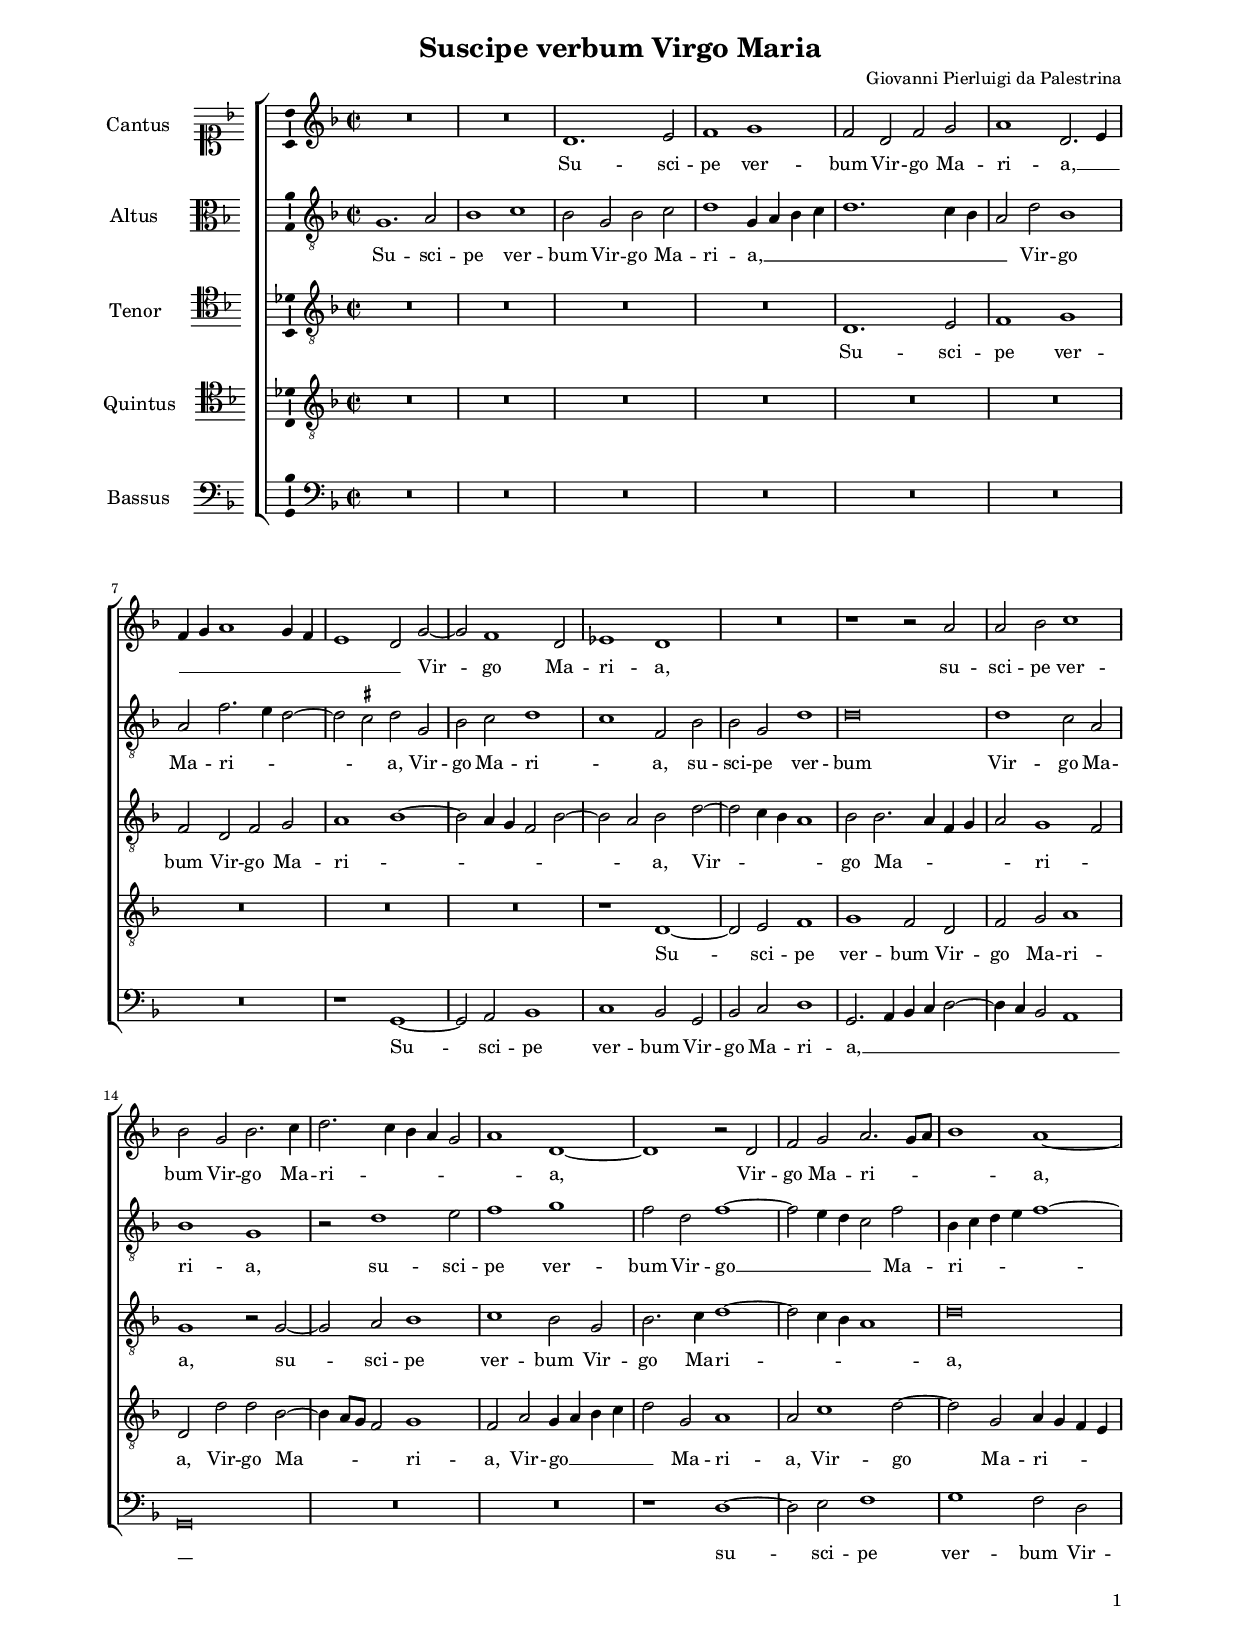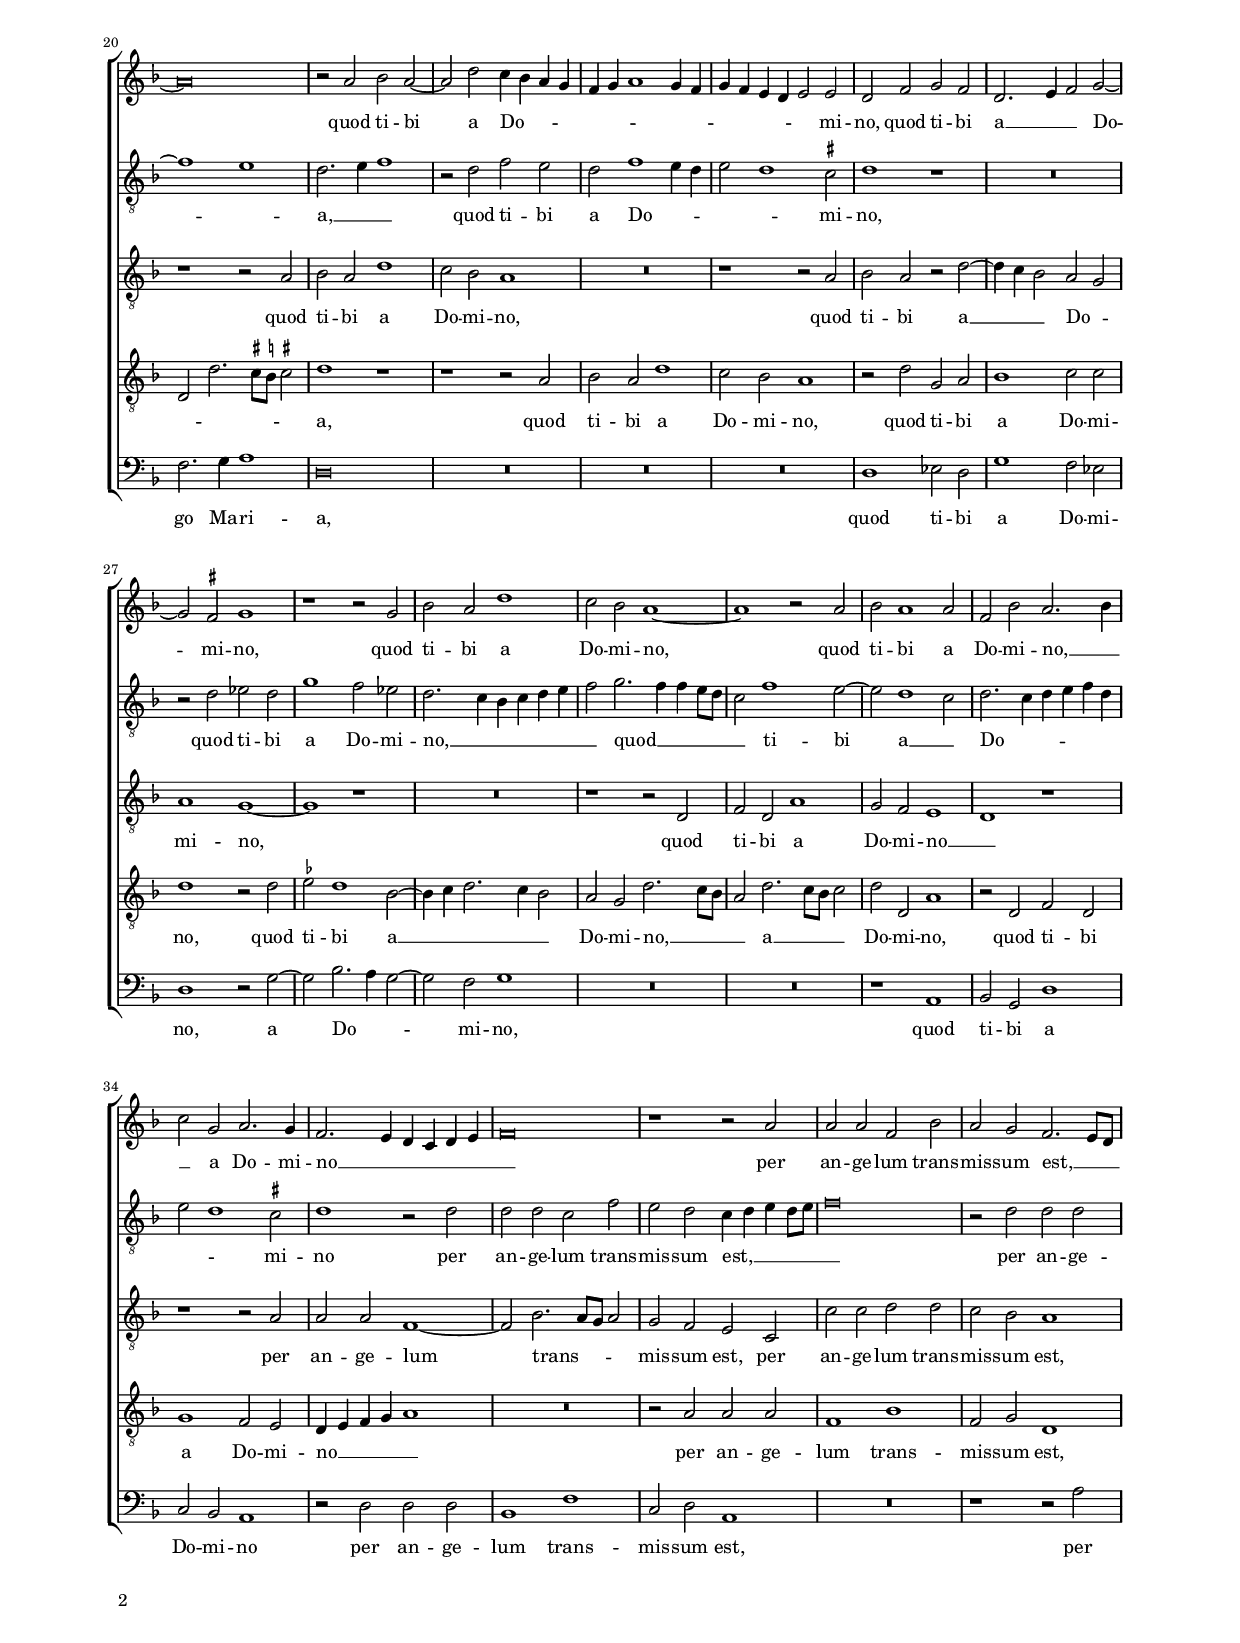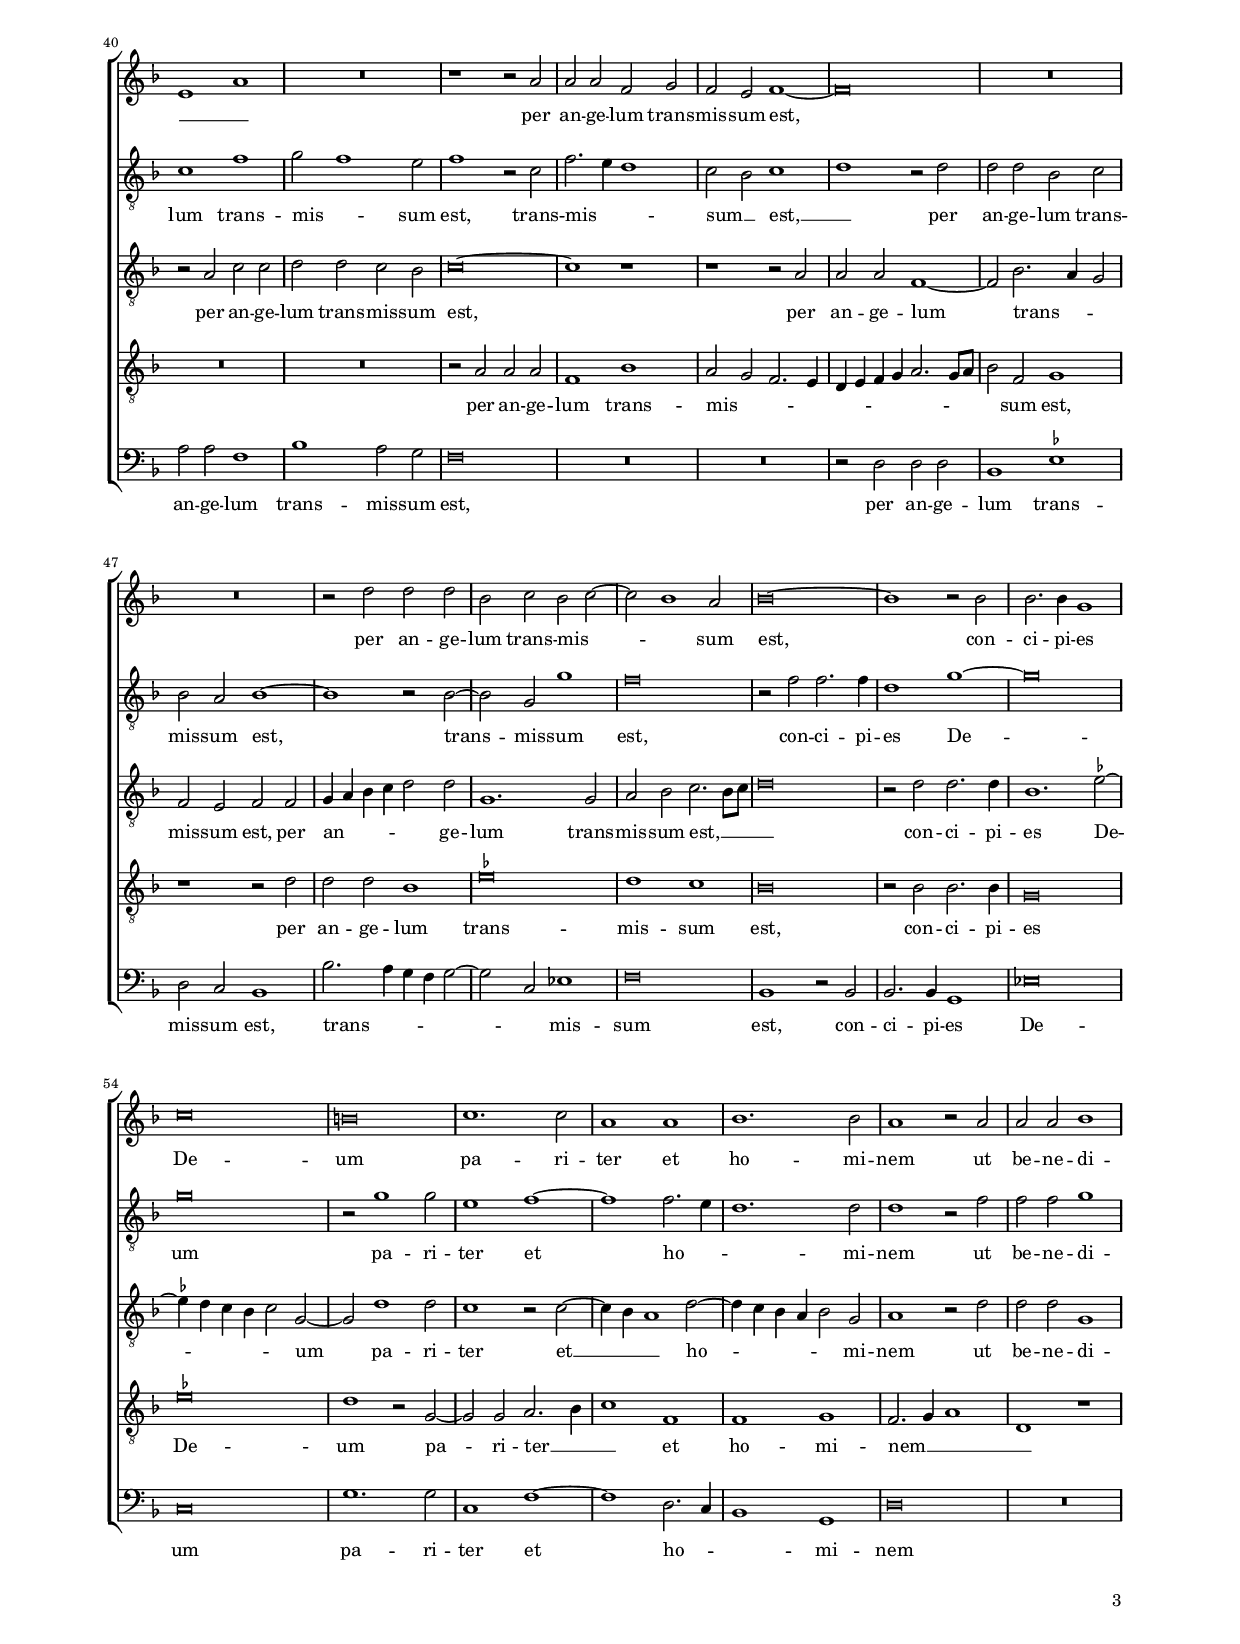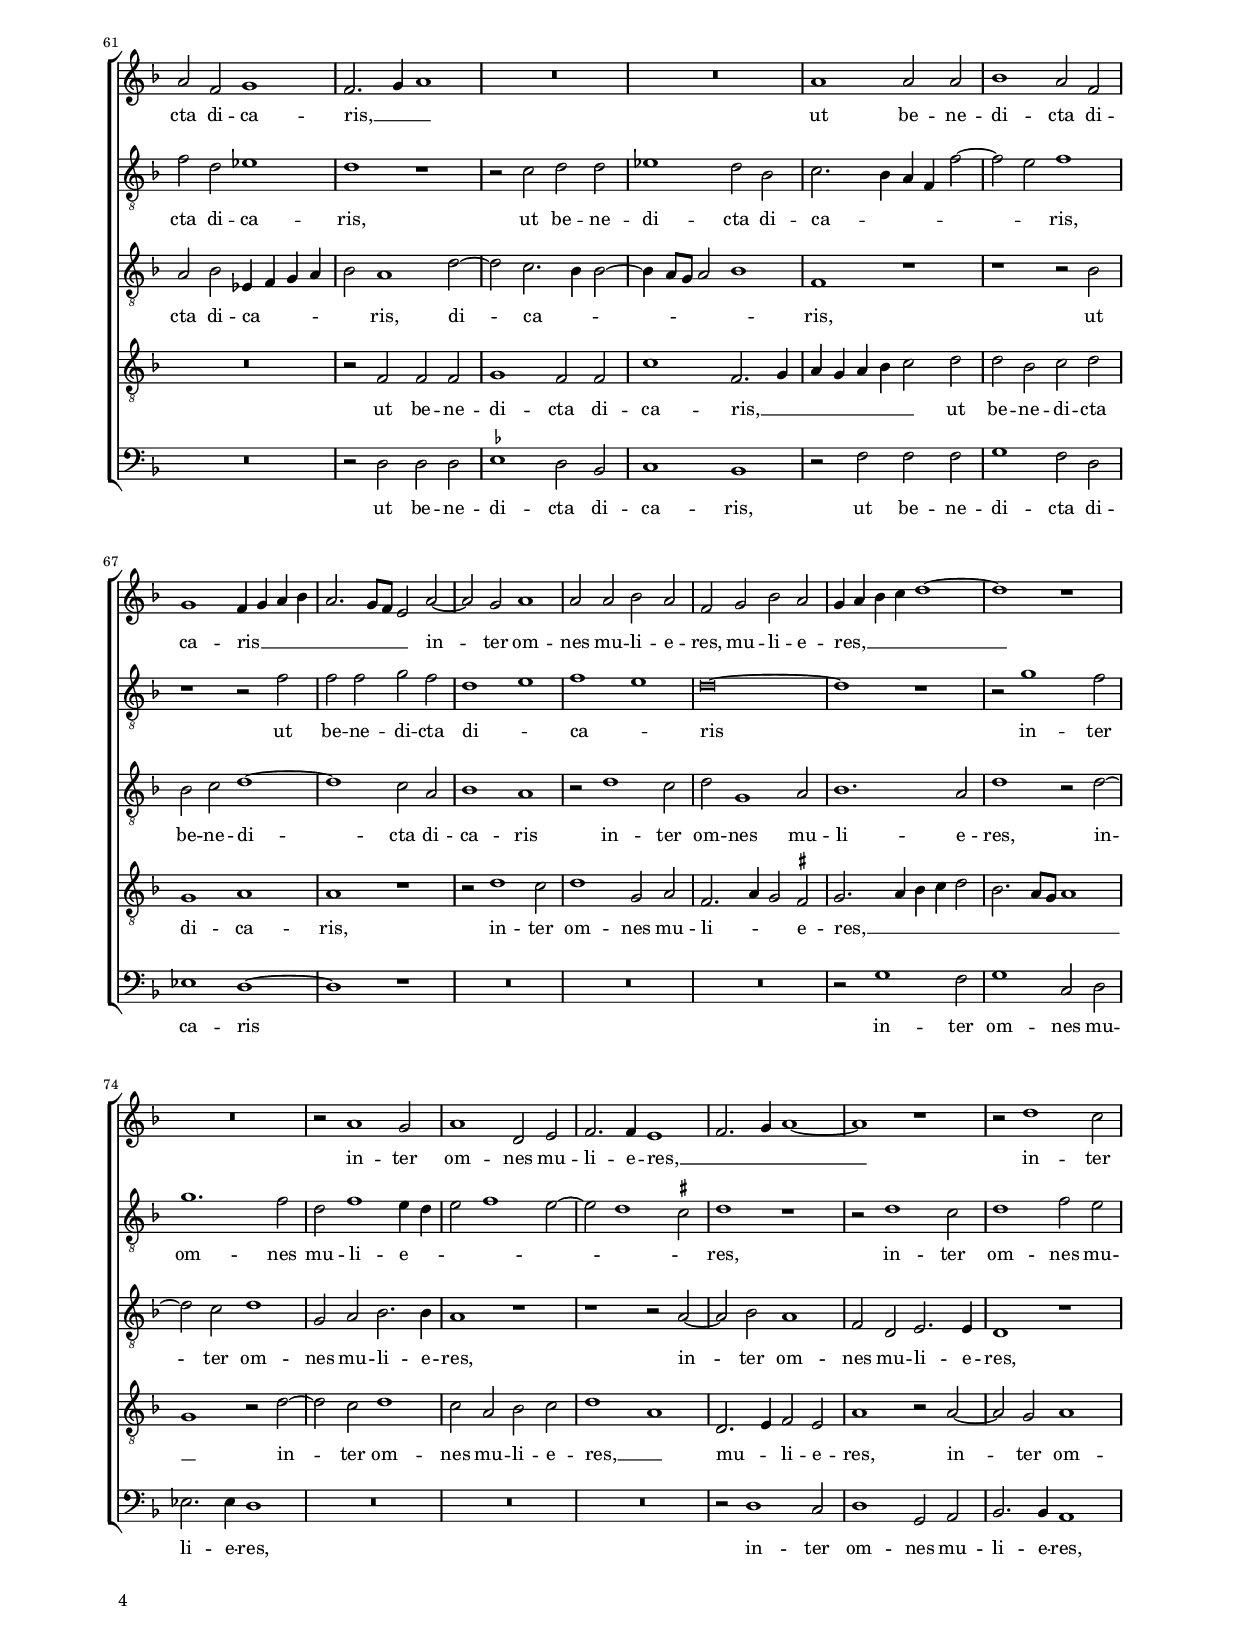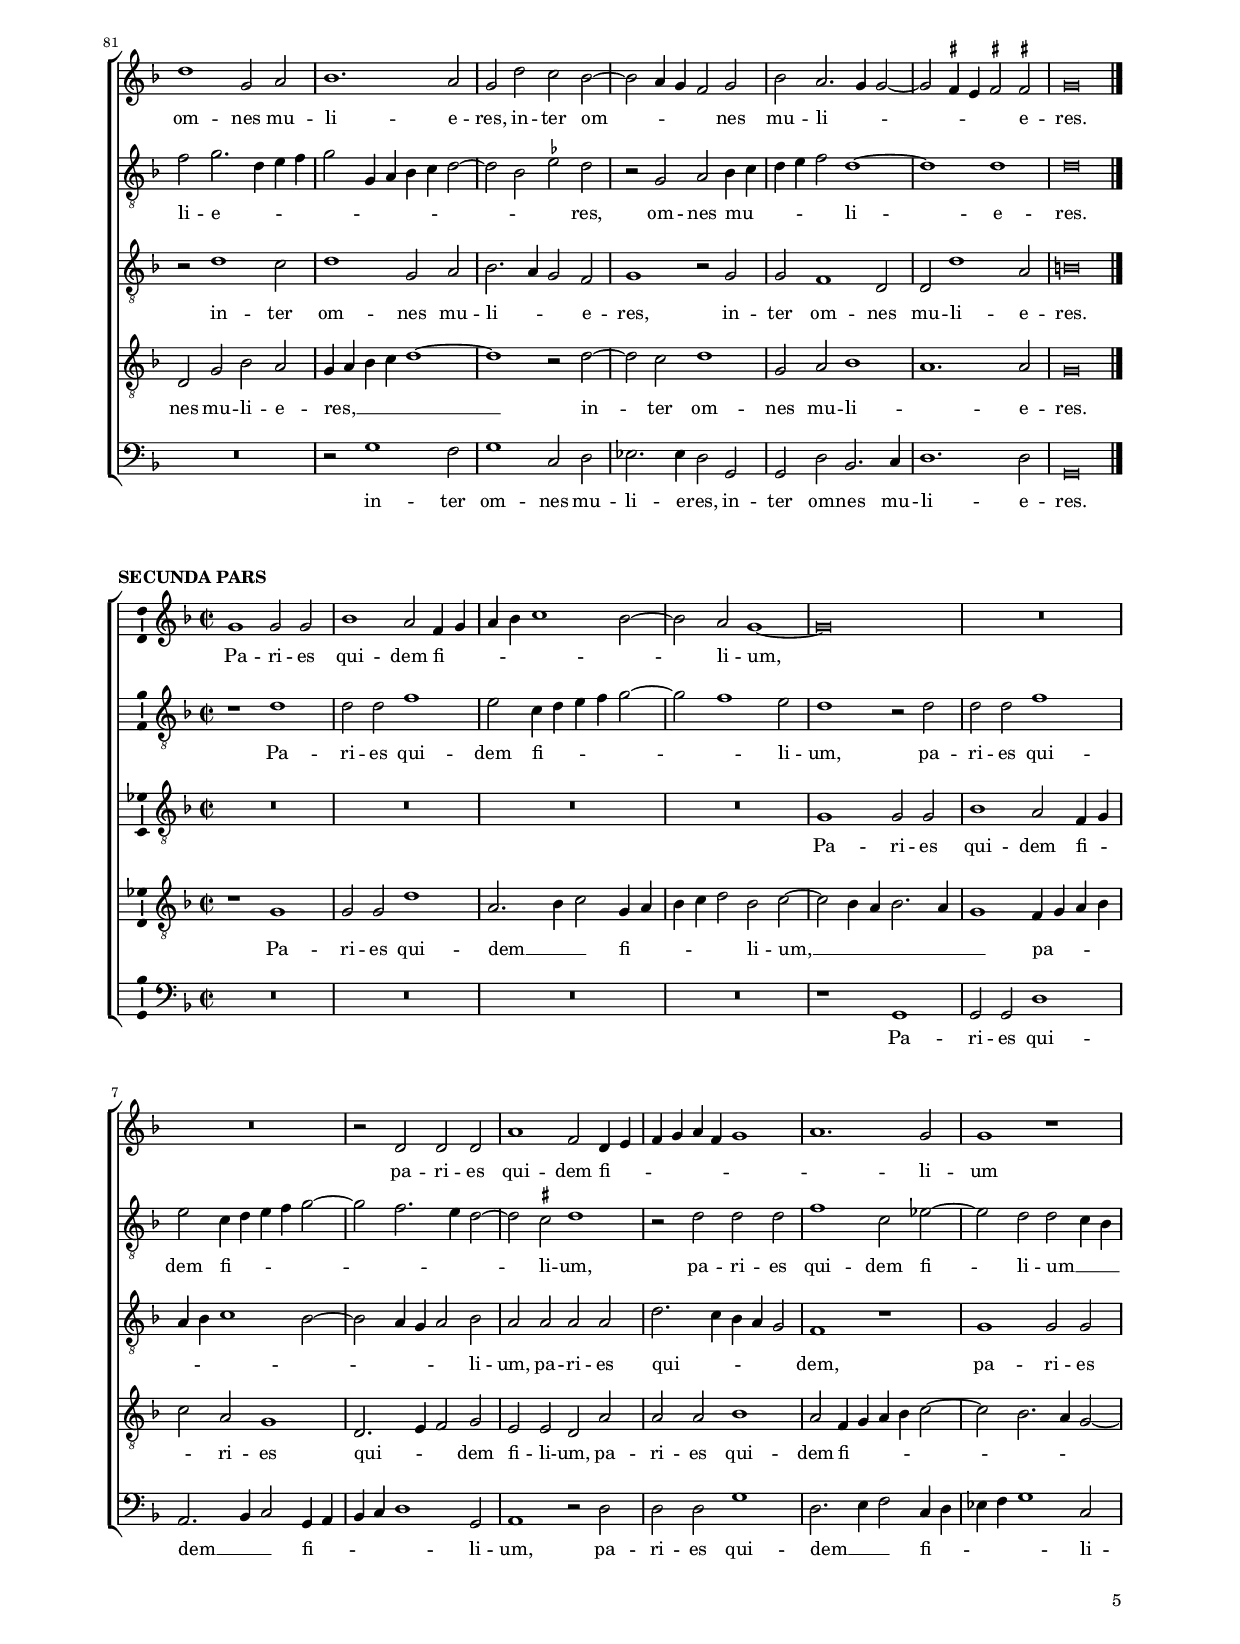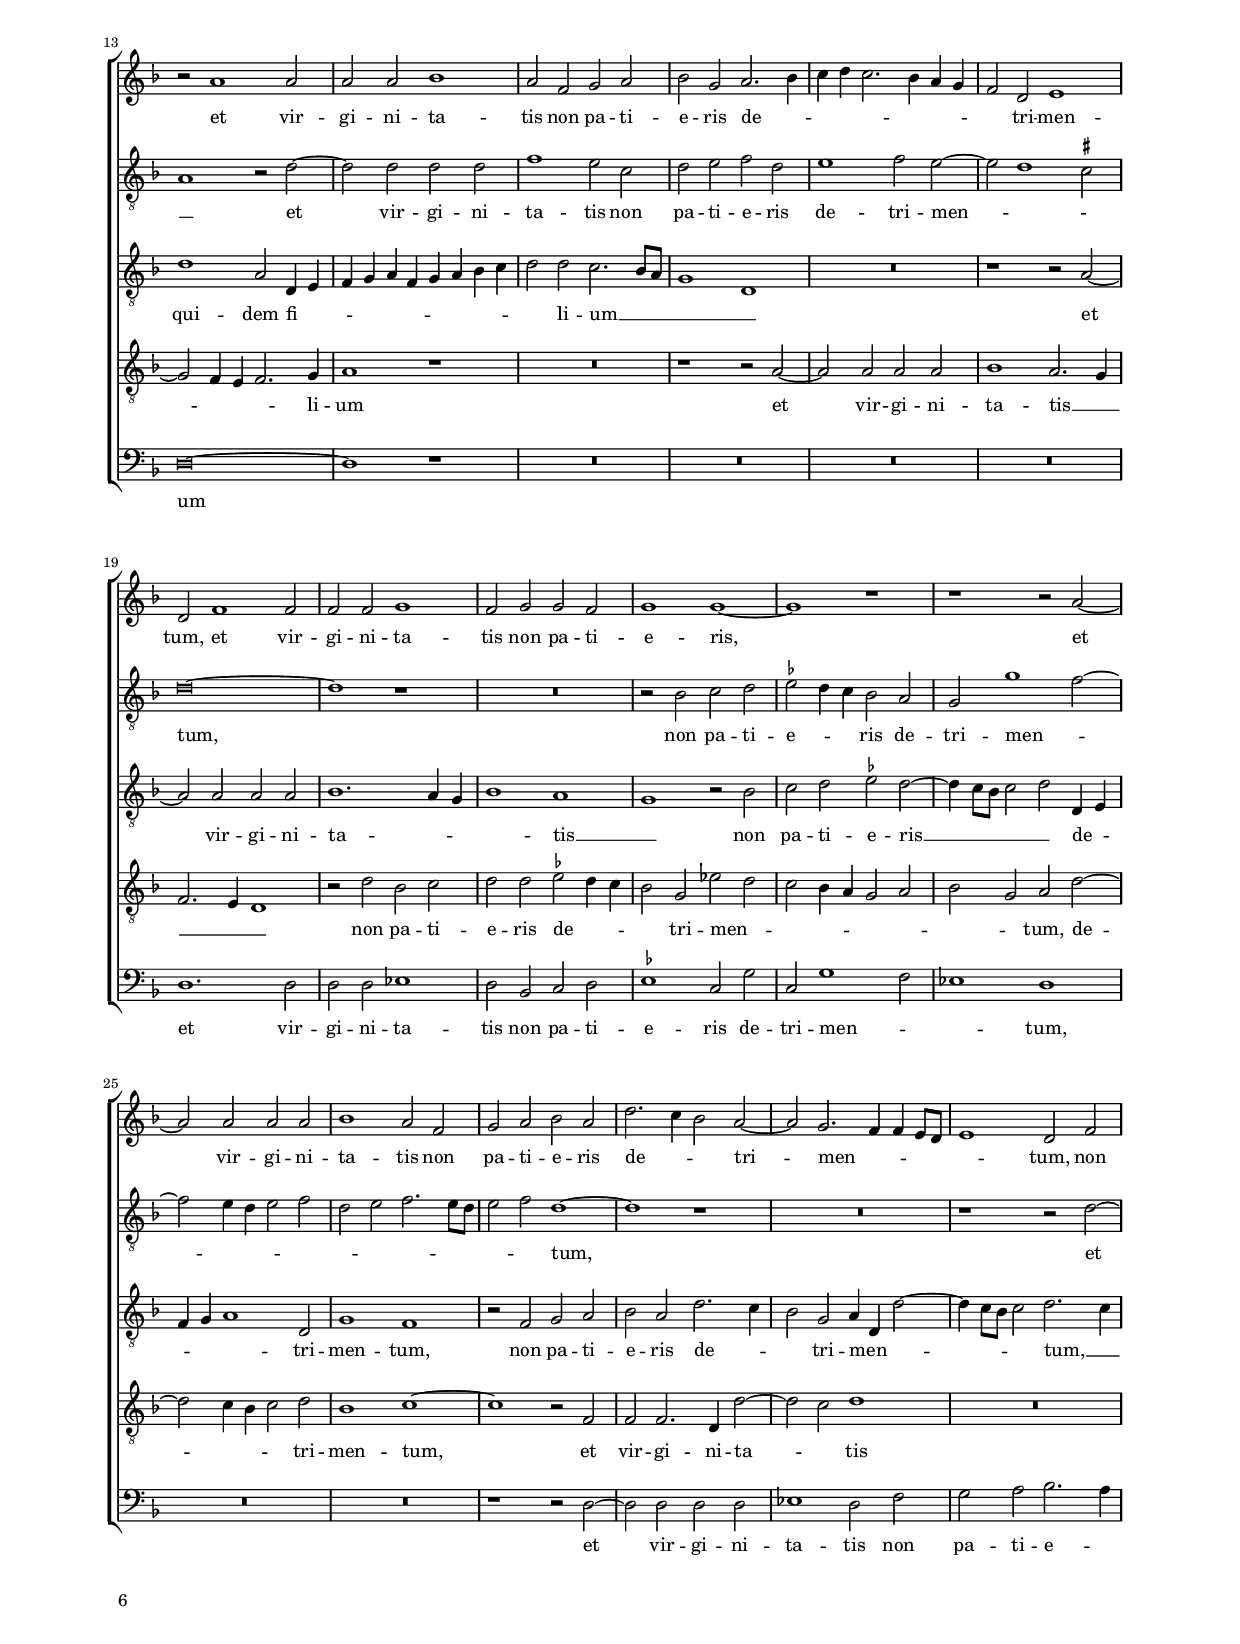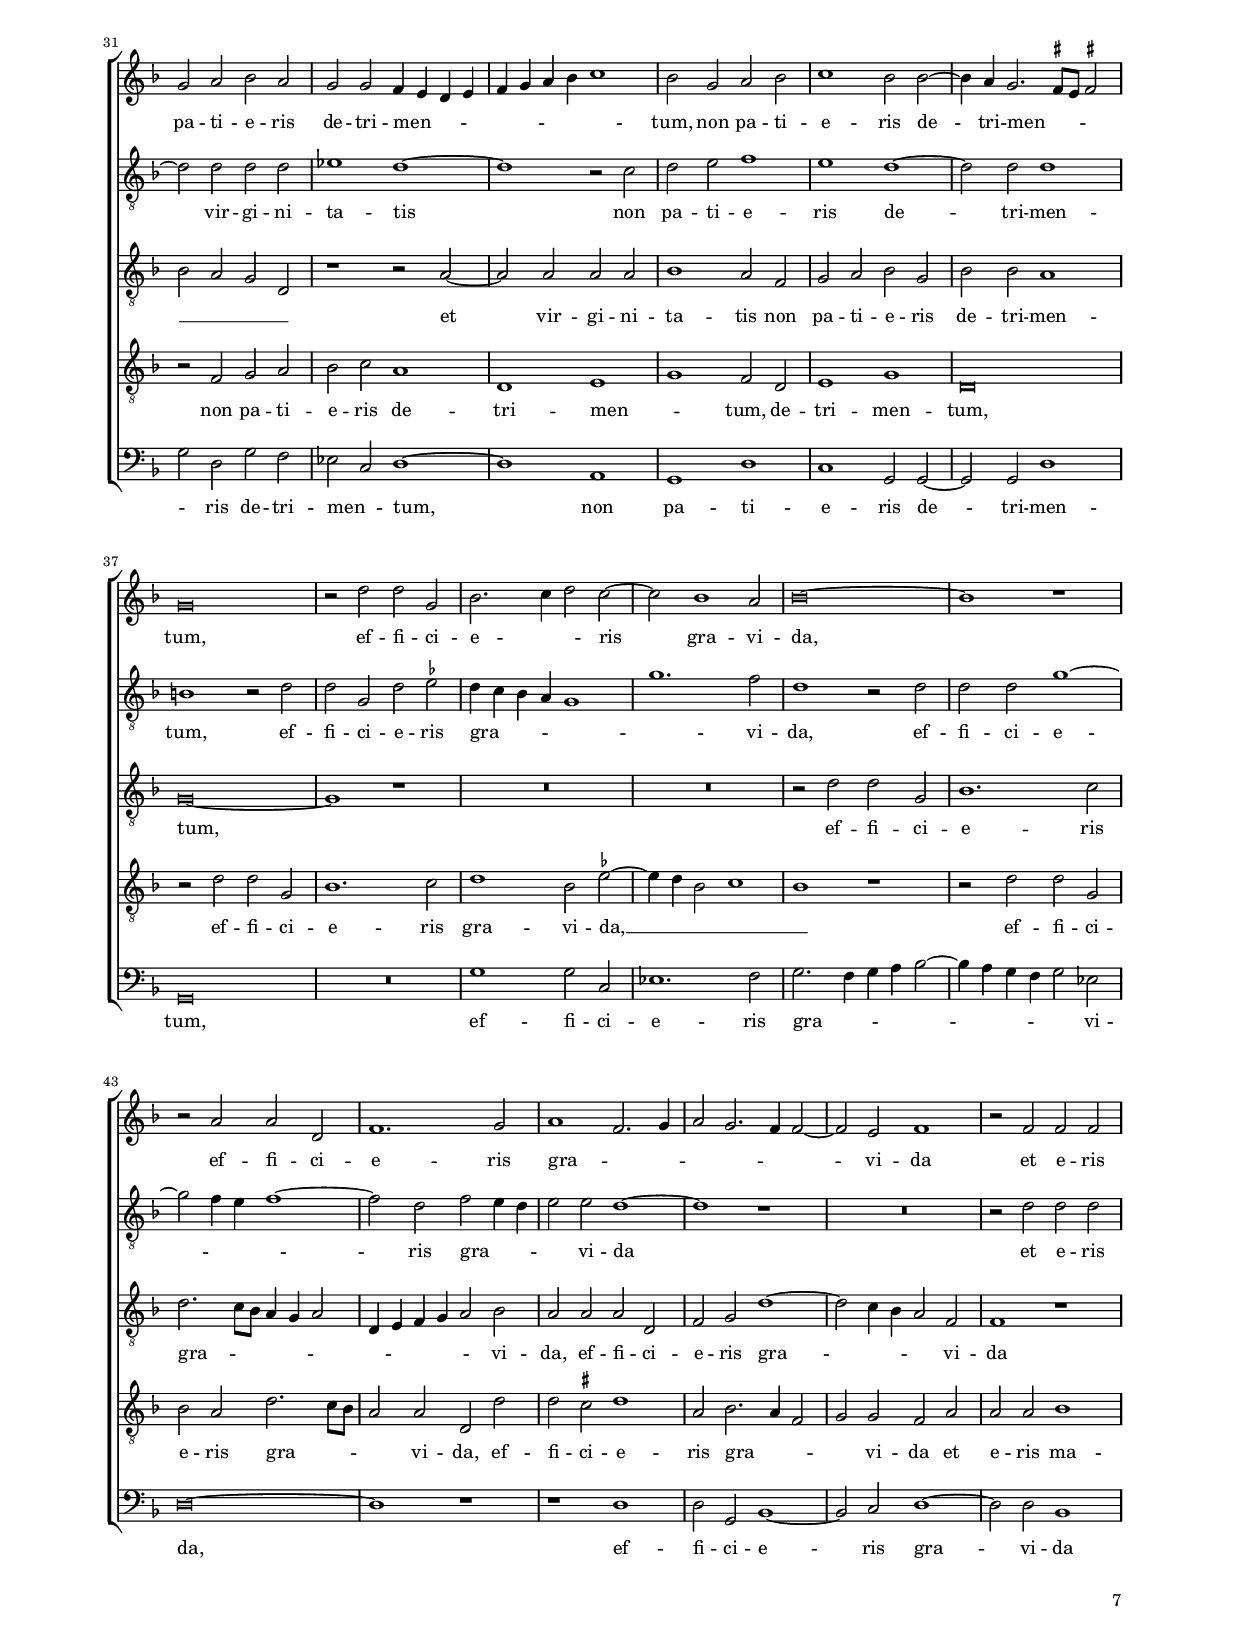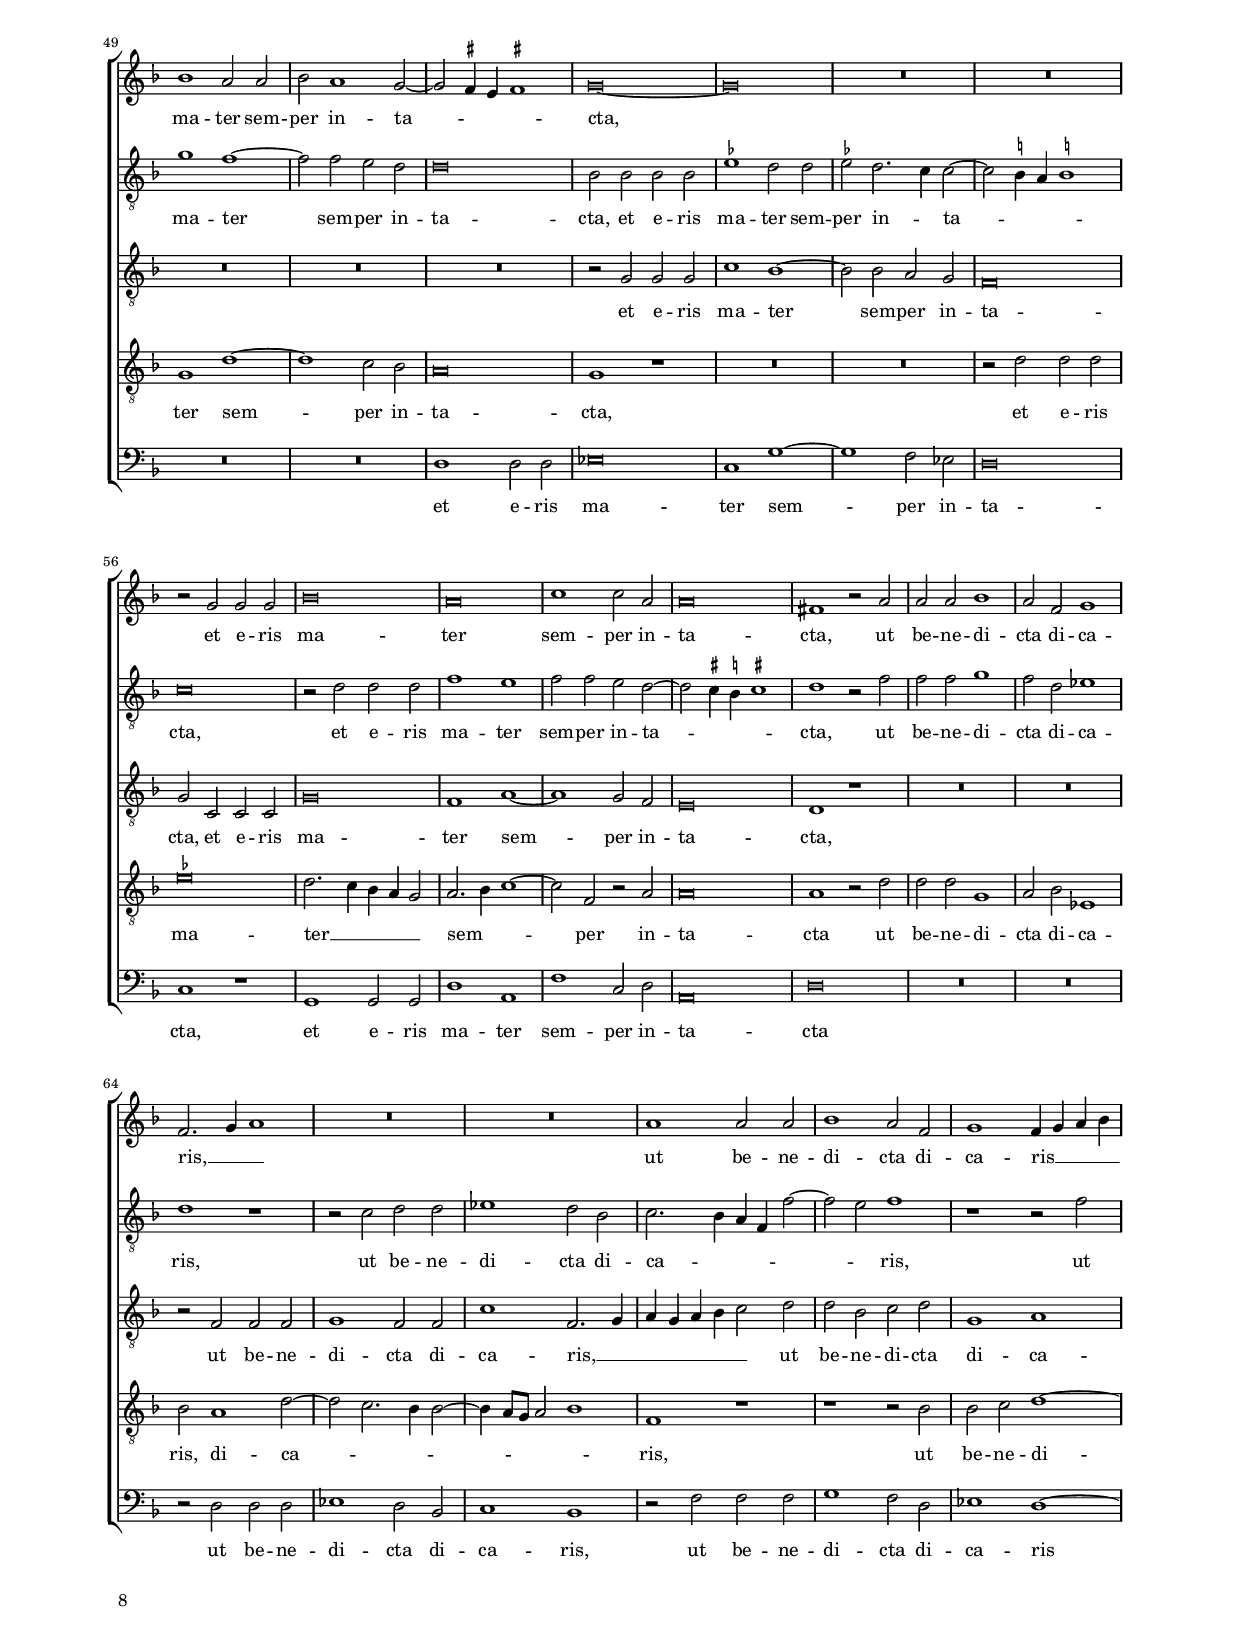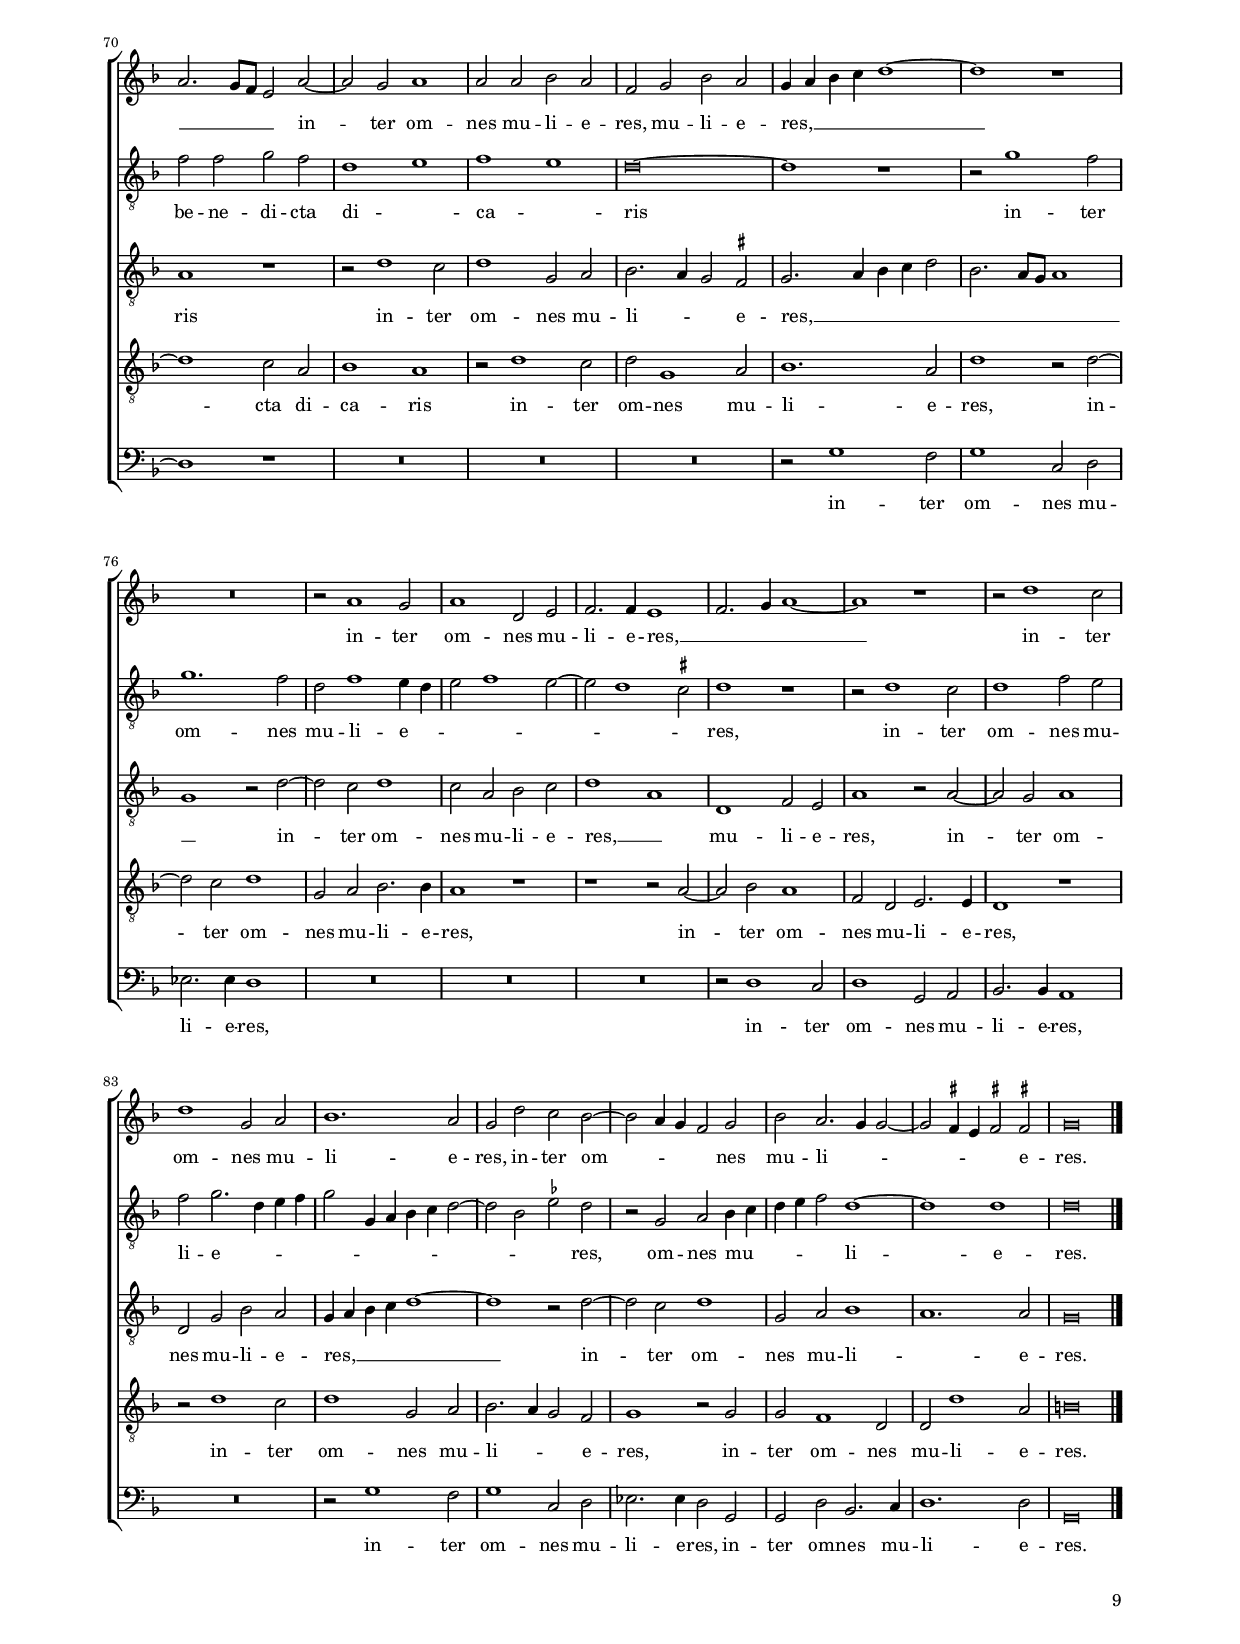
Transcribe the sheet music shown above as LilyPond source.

\header
{
  title="Suscipe verbum Virgo Maria"
  composer="Giovanni Pierluigi da Palestrina"
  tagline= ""
}

\version "2.20.0"
\language deutsch
#(set-global-staff-size 15)
% #(set-default-paper-size "letter")
#(ly:set-option 'point-and-click #f)

	
	ficta = { \once \set suggestAccidentals = ##t }
	
	forget = #(define-music-function (music) (ly:music?) #{
		\accidentalStyle forget
		$music
		\accidentalStyle default
		#})
	

\paper
	{
	top-margin = 1.8 \cm
	bottom-margin = 1.2 \cm
	left-margin = 2 \cm
	right-margin = 2 \cm
	ragged-bottom = ##f
	ragged-last-bottom = ##t
	print-page-number = ##f
	score-system-spacing = #'((basic-distance . 16) (minimum-distance . 14) (padding . 5) (strechability . 150))
	system-system-spacing = #'((basic-distance . 16) (minimum-distance . 14) (padding . 5) (strechability . 150))
    oddFooterMarkup=\markup   \fill-line { "" \fromproperty #'page:page-number-string }
    evenFooterMarkup=\markup  \fill-line { \fromproperty #'page:page-number-string "" }
    last-bottom-spacing = #'((basic-distance . 12) (minimum-distance . 7) (padding . 4))
	systems-per-page = 3
	page-count = 9
%	min-systems-per-page = 3
	}

global = {
    % \set Staff.autoBeaming = ##f
	\key f \major
	\time 2/2 \set Score.measureLength = #(ly:make-moment 2/1)
    \set Score.tempoHideNote = ##t
    \tempo 2 = 90
    \skip 1*2*87 \bar "|."
	}
	

incipitcantus = \markup { \score {
	{
	\set Staff.instrumentName = \markup { \fontsize #1 "Cantus" }
	\key f \major
	\clef soprano
	s4 \bar ""
	}
	\layout  {
	raggedright = ##t
	indent = 1.8 \cm
	line-width = 2.5 \cm
	\context { \Staff \remove Time_signature_engraver }
	\override Staff.Clef.Y-extent = #'(0 . 0)
	}} \hspace #1 }
      
      
incipitaltus = \markup { \score {
	{
	\set Staff.instrumentName = \markup { \fontsize #1 "Altus" }
	\key f \major
	\clef alto
	s4 \bar ""
	}
	\layout  {
	raggedright = ##t
	indent = 1.8 \cm
	line-width = 2.5 \cm
	\context { \Staff \remove Time_signature_engraver }
	\override Staff.Clef.Y-extent = #'(0 . 0)
	}} \hspace #1 }


incipittenor = \markup { \score {
	{
	\set Staff.instrumentName = \markup { \fontsize #1 "Tenor" }
	\key f \major
	\clef tenor
	s4 \bar ""
	}
	\layout  {
	raggedright = ##t
	indent = 1.8 \cm
	line-width = 2.5 \cm
	\context { \Staff \remove Time_signature_engraver }
	\override Staff.Clef.Y-extent = #'(0 . 0)
	}} \hspace #1 }
      
      
incipitquintus = \markup { \score {
	{
	\set Staff.instrumentName = \markup { \fontsize #1 "Quintus" }
	\key f \major
	\clef tenor
	s4 \bar ""
	}
	\layout  {
	raggedright = ##t
	indent = 1.8 \cm
	line-width = 2.5 \cm
	\context { \Staff \remove Time_signature_engraver }
	\override Staff.Clef.Y-extent = #'(0 . 0)
	}} \hspace #1 }
      
      
incipitbassus = \markup { \score {
	{
	\set Staff.instrumentName = \markup { \fontsize #1 "Bassus" }
	\key f \major
	\clef bass
	s4 \bar ""
	}
	\layout  {
	raggedright = ##t
	indent = 1.8 \cm
	line-width = 2.5 \cm
	\context { \Staff \remove Time_signature_engraver }
	\override Staff.Clef.Y-extent = #'(0 . 0)
	}} \hspace #1 }


cantus =  \relative c''
	{
	R\breve
	R\breve
	d,1. e2
	f1 g
%5
	f2 d f g |
	a1 d,2. e4
	f4 g a1 g4 f
	e1 d2 g~
	g2 f1 d2
%10
	es1 d |
	R\breve
	r1 r2 a'
	a2 b c1
	b2 g b2. c4
%15
	d2. c4 b a g2 |
	a1 d,~
	d1 r2 d
	f2 g a2. g8 a
	b1 a~
%20
	a\breve |
	r2 a b a~
	a2 d c4 b a g
	f4 g a1 g4 f
	g4 f e d e2 e
%25
	d2 f g f |
	d2. e4 f2 g~
	g2 \ficta fis g1
	r1 r2 g
	b2 a d1
%30
	c2 b a1~ |
	a1 r2 a
    b2 a1 a2
	f2 b a2. b4
	c2 g a2. g4
%35
    f2. e4 d c d e |
	f\breve |
	r1 r2 a
	a2 a f b
	a2 g f2. e8 d
%40
    e1 a |
	R\breve |
	r1 r2 a
	a2 a f g
	f2 e f1~
%45
    f\breve |
	R\breve |
	R\breve
	r2 d' d d
	b2 c b c~
%50
    c2 b1 a2 |
	b\breve~ |
	b1 r2 b
	b2. b4 g1
	c\breve
%55
    h\breve |
	c1. c2 |
	a1 a
	b1. b2
	a1 r2 a
%60
    a2 a b1
	a2 f g1 |
	f2. g4 a1
	R\breve
	R\breve
%65
    a1 a2 a
	b1 a2 f |
	g1 f4 g a b
	a2. g8 f e2 a~
	a2 g a1
%70
    a2 a b a |
	f2 g b a |
	g4 a b c d1~
	d1 r
	R\breve
%75
    r2 a1 g2 |
	a1 d,2 e |
	f2. f4 e1
	f2. g4 a1~
	a1 r
%80
    r2 d1 c2 |
	d1 g,2 a |
	b1. a2
	g2 d' c b~
	b2 a4 g f2 g
%85
    b2 a2. g4 g2~ |
	g2 \ficta fis4 e \ficta fis!2 \ficta fis! |
	g\breve |
	}


altus =  \relative c'
    {
	g1. a2
	b1 c
	b2 g b c
	d1 g,4 a b c
%5
	d1. c4 b |
	a2 d b1
	a2 f'2. e4 d2~
	d2 \ficta cis d g,
	b2 c d1
%10
	c1 f,2 b |
	b2 g d'1
	d\breve
	d1 c2 a
	b1 g
%15
	r2 d'1 e2 |
	f1 g
	f2 d f1~
	f2 e4 d c2 f
	b,4 c d e f1~
%20
	f1 e |
	d2. e4 f1
	r2 d f e
	d2 f1 e4 d
	e2 d1 \ficta cis2
%25
	d1 r |
	R\breve
	r2 d es d
	g1 f2 es
	d2. c4 b4 c d e
%30
	f2 g2. f4 f4 e8 d |
	c2 f1 e2~
	e2 d1 c2
	d2. c4 d4 e f d
	e2 d1 \ficta cis2
%35
	d1 r2 d |
	d2 d c f
	e2 d c4 d e d8 e
	f\breve
	r2 d d d
%40
	c1 f |
	g2 f1 e2
	f1 r2 c
	f2. e4 d1
	c2 b c1
%45
	d1 r2 d |
	d2 d b c
	b2 a b1~
	b1 r2 b~
	b2 g g'1
%50
	f\breve |
	r2 f f2. f4
    d1 g~
	g\breve
	g\breve	
%55
	r2 g1 g2 |
	e1 f~
	f1 f2. e4
	d1. d2
	d1 r2 f
%60
	f2 f g1 |
	f2 d es1
	d1 r
	r2 c d d
	es1 d2 b
%65
	c2. b4 a f f'2~ |
	f2 e f1
	r1 r2 f
	f2 f g f
	d1 e
%70
	f1 e |
	d\breve~
	d1 r
	r2 g1 f2
	g1. f2
%75
	d2 f1 e4 d |
	e2 f1 e2~
	e2 d1 \ficta cis2
	d1 r
	r2 d1 c2
%80
	d1 f2 e |
	f2 g2. d4 e f
	g2 g,4 a b c d2~
	d2 b \ficta es d
	r2 g, a b4 c
%85
	d4 e f2 d1~ |
	d1 d
	d\breve |
	}


tenor =  \relative c'
	{
	R\breve
	R\breve
	R\breve
	R\breve
%5
	d,1. e2 |
	f1 g
	f2 d f g
	a1 b~
	b2 a4 g f2 b~
%10
	b2 a b d~ |
	d2 c4 b a1
	b2 b2. a4 f g
	a2 g1 f2
	g1 r2 g~
%15
	g2 a b1 |
	c1 b2 g
	b2. c4 d1~
	d2 c4 b a1
	d\breve
%20
	r1 r2 a |
	b2 a d1
	c2 b a1
	R\breve
	r1 r2 a
%25
	b2 a r d~ |
	d4 c b2 a g
	a1 g~
	g1 r
	R\breve
%30
	r1 r2 d |
	f2 d a'1
	g2 f e1
	d1 r
	r1 r2 a'
%35
	a2 a f1~ |
	f2 b2. a8 g a2
	g2 f e c
	c'2 c d d
	c2 b a1
%40
	r2 a c c |
    d2 d c b
	c\breve~
	c1 r
	r1 r2 a
%45
	a2 a f1~ |
	f2 b2. a4 g2
	f2 e f f
	g4 a b c d2 d
	g,1. g2
%50
	a2 b c2. b8 c |
	d\breve
	r2 d d2. d4
	b1. \ficta es2~
	\ficta es4 d c b c2 g~
%55
	g2 d'1 d2 |
	c1 r2 c~
	c4 b a1 d2~
	d4 c b a b2 g
	a1 r2 d
%60
	d2 d g,1 |
	a2 b es,4 f g a
	b2 a1 d2~
	d2 c2. b4 b2~
	b4 a8 g a2 b1
%65
	f1 r |
	r1 r2 b
	b2 c d1~
	d1 c2 a
	b1 a
%70
	r2 d1 c2 |
	d2 g,1 a2
	b1. a2
	d1 r2 d~
	d2 c d1
%75
	g,2 a b2. b4 |
	a1 r
	r1 r2 a~
	a2 b a1
	f2 d e2. e4
%80
	d1 r |
	r2 d'1 c2
	d1 g,2 a
	b2. a4 g2 f
	g1 r2 g
%85
	g2 f1 d2 |
	d2 d'1 a2
	h\breve |
	}


quintus  =  \relative c'
	{
	R\breve
	R\breve
	R\breve
	R\breve
%5
	R\breve |
	R\breve
	R\breve
	R\breve
	R\breve
%10
	r1 d,~ |
	d2 e f1
	g1 f2 d
	f2 g a1
	d,2 d' d b~
%15
	b4 a8 g f2 g1 |
	f2 a g4 a b c
	d2 g, a1
	a2 c1 d2~
	d2 g, a4 g f e
%20
	d2 d'2. \ficta cis8 \ficta h \ficta cis!2 |
	d1 r
	r1 r2 a
	b2 a d1
	c2 b a1
%25
	r2 d g, a |
	b1 c2 c
	d1 r2 d
	\ficta es2 d1 b2~
	b4 c d2. c4 b2
%30
	a2 g d'2. c8 b |
    a2 d2. c8 b c2
	d2 d, a'1
	r2 d, f d
	g1 f2 e
%35
	d4 e f g a1 |
	R\breve
	r2 a a a
	f1 b
	f2 g d1
%40
	R\breve |
	R\breve
	r2 a' a a
	f1 b
	a2 g f2. e4
%45
	d4 e f g a2. g8 a |
	b2 f g1
	r1 r2 d'
	d2 d b1
	\ficta es\breve
%50
	d1 c |
	b\breve
	r2 b b2. b4
	g\breve
	\ficta es'\breve
%55
	d1 r2 g,~ |
	g2 g a2. b4
	c1 f,
	f1 g
	f2. g4 a1
%60
	d,1 r |
	R\breve
	r2 f f f
	g1 f2 f
	c'1 f,2. g4
%65
	a4 g a b c2 d |
	d2 b c d
	g,1 a
	a1 r
    r2 d1 c2
%70
	d1 g,2 a |
	f2. a4 g2 \ficta fis
	g2. a4 b c d2
	b2. a8 g a1
	g1 r2 d'~
%75
	d2 c d1 |
	c2 a b c
	d1 a
	d,2. e4 f2 e
	a1 r2 a~
%80
	a2 g a1 |
	d,2 g b a
	g4 a b c d1~
	d1 r2 d~
	d2 c d1
%85
	g,2 a b1 |
	a1. a2
	g\breve |
	}


bassus  =  \relative c
	{
	R\breve
	R\breve
	R\breve
	R\breve
%5
	R\breve |
	R\breve
	R\breve
	r1 g~
	g2 a b1
%10
	c1 b2 g |
	b2 c d1
	g,2. a4 b c d2~
	d4 c b2 a1
	g\breve
%15
	R\breve |
	R\breve
	r1 d'~
	d2 e f1
	g1 f2 d
%20
	f2. g4 a1 |
	d,\breve
	R\breve
	R\breve
	R\breve
%25
	d1 es2 d |
	g1 f2 es
	d1 r2 g~
	g2 b2. a4 g2~
	g2 f g1
%30
	R\breve |
	R\breve
	r1 a,
	b2 g d'1
	c2 b a1
%35
	r2 d d d |
	b1 f'
	c2 d a1
	R\breve
	r1 r2 a'
%40
	a2 a f1 |
	b1 a2 g
	f\breve
	R\breve
	R\breve
%45
	r2 d d d |
	b1 \ficta es
	d2 c b1
	b'2. a4 g f g2~
	g2 c, es1
%50
	f\breve |
	b,1 r2 b
	b2. b4 g1
	es'\breve
	c\breve
%55
	g'1. g2 |
	c,1 f~
	f1 d2. c4
	b1 g
	d'\breve
%60
	R\breve |
	R\breve
	r2 d d d
	\ficta es1 d2 b
	c1 b
%65
	r2 f' f f |
	g1 f2 d
	es1 d~
	d1 r
	R\breve
%70
	R\breve |
	R\breve
    r2 g1 f2
	g1 c,2 d
	es2. es4 d1
%75
	R\breve |
	R\breve
	R\breve
    r2 d1 c2
	d1 g,2 a
%80
	b2. b4 a1 |
	R\breve
    r2 g'1 f2
	g1 c,2 d
	es2. es4 d2 g,
%85
	g2 d' b2. c4 |
	d1. d2
	g,\breve |
        
	}


lyricscantus = \lyricmode {
	Su -- sci -- pe ver -- bum Vir -- go Ma -- ri -- a, __ _ _ _ _ _ _ _ _
    Vir -- go Ma -- ri -- a,
    su -- sci -- pe ver -- bum Vir -- go Ma -- ri -- _ _ _ _ _ a,
    Vir -- go Ma -- ri -- _ _ _ a,
    quod ti -- bi a Do -- _ _ _ _ _ _ _ _ _ _ _ _ _ mi -- no,
    quod ti -- bi a __ _ _ Do -- mi -- no,
    quod ti -- bi a Do -- mi -- no,
    quod ti -- bi a Do -- mi -- no, __ _ _
    a Do -- mi -- no __ _ _ _ _ _ _
    per an -- ge -- lum trans -- mis -- sum est, __ _ _ _ _
    per an -- ge -- lum trans -- mis -- sum est,
    per an -- ge -- lum trans -- mis -- _ _ sum est,
    con -- ci -- pi -- es De -- um pa -- ri -- ter et ho -- mi -- nem
    ut be -- ne -- di -- cta di -- ca -- ris, __ _ _
    ut be -- ne -- di -- cta di -- ca -- ris __ _ _ _ _ _ _ _ 
    in -- ter om -- nes mu -- li -- e -- res,
    mu -- li -- e -- res, __ _ _ _ _
    in -- ter om -- nes mu -- li -- e -- res, __ _ _ _
    in -- ter om -- nes mu -- li -- e -- res,
    in -- ter om -- _ _ _ nes mu -- li -- _ _ _ _ _ e -- res.
	}


lyricsaltus = \lyricmode {
	Su -- sci -- pe ver -- bum Vir -- go Ma -- ri -- a, __ _ _ _ _ _ _ _ 
    Vir -- go Ma -- ri -- _ _ _ a,
    Vir -- go Ma -- ri -- _ a,
    su -- sci -- pe ver -- bum Vir -- go Ma -- ri -- a,
    su -- sci -- pe ver -- bum Vir -- go __ _ _ _ Ma -- ri -- _ _ _ _ _ a, __ _ _
    quod ti -- bi a Do -- _ _ _ _ mi -- no,
    quod ti -- bi a Do -- mi -- no, __ _ _ _ _ _ _ 
    quod __ _ _ _ _ _ ti -- bi a __ _ Do -- _ _ _ _ _ _ _ mi -- no
    per an -- ge -- lum trans -- mis -- sum est, __ _ _ _ _ _
    per an -- ge -- lum trans -- mis -- _ sum est,
    trans -- mis -- _ _ sum __ _ est, __ _
    per an -- ge -- lum trans -- mis -- sum est,
    trans -- mis -- sum est,
    con -- ci -- pi -- es De -- um pa -- ri -- ter et ho -- _ _ mi -- nem
    ut be -- ne -- di -- cta di -- ca -- ris,
    ut be -- ne -- di -- cta di -- ca -- _ _ _ _ _ ris,
    ut be -- ne -- di -- cta di -- _ ca -- _ ris
    in -- ter om -- nes mu -- li -- e -- _ _ _ _ _ _ res,
    in -- ter om -- nes mu -- li -- e -- _ _ _ _ _ _ _ _ _ _ _ res,
    om -- nes mu -- _ _ _ _ li -- e -- res.
	}


lyricstenor = \lyricmode {
	Su -- sci -- pe ver -- bum Vir -- go Ma -- ri -- _ _ _ _ _ _ a,
    Vir -- _ _ _ go Ma -- _ _ _ _ ri -- _ a,
    su -- sci -- pe ver -- bum Vir -- go Ma -- ri -- _ _ _ a,
    quod ti -- bi a Do -- mi -- no,
    quod ti -- bi a __ _ _ Do -- _ mi -- no,
    quod ti -- bi a Do -- mi -- no __ _
    per an -- ge -- lum trans -- _ _ _ mis -- sum est,
    per an -- ge -- lum trans -- mis -- sum est,
    per an -- ge -- lum trans -- mis -- sum est,
    per an -- ge -- lum trans -- _ _ mis -- sum est,
    per an -- _ _ _ _ ge -- lum trans -- mis -- sum est, __ _ _ _
    con -- ci -- pi -- es De -- _ _ _ _ um pa -- ri -- ter et __ _ _ ho -- _ _ _ _ mi -- nem
    ut be -- ne -- di -- cta di -- ca -- _ _ _ _ ris,
    di -- ca -- _ _ _ _ _ _ ris,
    ut be -- ne -- di -- cta di -- ca -- ris
    in -- ter om -- nes mu -- li -- e -- res,
    in -- ter om -- nes mu -- li -- e -- res,
    in -- ter om -- nes mu -- li -- e -- res,
    in -- ter om -- nes mu -- li -- _ _ e -- res,
    in -- ter om -- nes mu -- li -- e -- res.
	}


lyricsquintus = \lyricmode {
	Su -- sci -- pe ver -- bum Vir -- go Ma -- ri -- a,
    Vir -- go Ma -- _ _ _ ri -- a,
    Vir -- go __ _ _ _ _ Ma -- ri -- a,
    Vir -- go Ma -- ri -- _ _ _ _ _ _ _ _ a,
    quod ti -- bi a Do -- mi -- no,
    quod ti -- bi a Do -- mi -- no,
    quod ti -- bi a __ _ _ _ _ Do -- mi -- no, __ _ _ _
    a __ _ _ _ Do -- mi -- no,
    quod ti -- bi a Do -- mi -- no __ _ _ _ _
    per an -- ge -- lum trans -- mis -- sum est,
    per an -- ge -- lum trans -- mis -- _ _ _ _ _ _ _ _ _ _ _ sum est,
    per an -- ge -- lum trans -- mis -- sum est,
    con -- ci -- pi -- es De -- um pa -- ri -- ter __ _ _ et ho -- mi -- nem __ _ _ _ 
    ut be -- ne -- di -- cta di -- ca -- ris, __ _ _ _ _ _ _ 
    ut be -- ne -- di -- cta di -- ca -- ris,
    in -- ter om -- nes mu -- li -- _ _ e -- res, __ _ _ _ _ _ _ _ _ _ 
    in -- ter om -- nes mu -- li -- e -- res, __ _
    mu -- _ li -- e -- res,
    in -- ter om -- nes mu -- li -- e -- res, __ _ _ _ _
    in -- ter om -- nes mu -- li -- _ e -- res.
	}


lyricsbassus = \lyricmode {
	Su -- sci -- pe ver -- bum Vir -- go Ma -- ri -- a, __ _ _ _ _ _ _ _ _
    su -- sci -- pe ver -- bum Vir -- go Ma -- ri -- a,
    quod ti -- bi a Do -- mi -- no,
    a Do -- _ _ mi -- no,
    quod ti -- bi a Do -- mi -- no
    per an -- ge -- lum trans -- mis -- sum est,
    per an -- ge -- lum trans -- mis -- sum est,
    per an -- ge -- lum trans -- mis -- sum est,
    trans -- _ _ _ _ _ mis -- sum est,
    con -- ci -- pi -- es De -- um pa -- ri -- ter et ho -- _ _ mi -- nem
    ut be -- ne -- di -- cta di -- ca -- ris,
    ut be -- ne -- di -- cta di -- ca -- ris
    in -- ter om -- nes mu -- li -- e -- res,
    in -- ter om -- nes mu -- li -- e -- res,
    in -- ter om -- nes mu -- li -- e -- res,
    in -- ter om -- nes mu -- li -- e -- res.
	}


\score
{  
	% \transpose {
	\new ChoirStaff \with { \override StaffGrouper.staff-staff-spacing.basic-distance = #12 }
	<<

	\new Staff << \global
	\new Voice="v1" {
		\set Staff.instrumentName=\incipitcantus
		\set Staff.midiInstrument = "reed organ"
		\clef violin
		\cantus }
	\new Lyrics \lyricsto "v1" {\lyricscantus }
	>>


	\new Staff << \global
	\new Voice="v2" {
		\set Staff.instrumentName=\incipitaltus
		\set Staff.midiInstrument = "reed organ"
                \clef "G_8"
		\altus}
	\new Lyrics \lyricsto "v2" {\lyricsaltus }
	>>


	\new Staff << \global
	\new Voice="v3" {
		\set Staff.instrumentName=\incipittenor
		\set Staff.midiInstrument = "reed organ"
		\clef "G_8"
		\tenor }
	\new Lyrics \lyricsto "v3" {\lyricstenor }
	>>


	\new Staff << \global
	\new Voice="v5" {
		\set Staff.instrumentName=\incipitquintus
		\set Staff.midiInstrument = "reed organ"
		\clef "G_8"
		\quintus}
	\new Lyrics \lyricsto "v5" {\lyricsquintus }
	>>


	\new Staff << \global
	\new Voice="v4" {
		\set Staff.instrumentName=\incipitbassus
		\set Staff.midiInstrument = "reed organ"
		\clef bass
		\bassus }
	\new Lyrics \lyricsto "v4" {\lyricsbassus}
	>>

	>>
	% } % transpose

	\layout
	{
	indent = 2.5 \cm
	\context { \Staff \override TimeSignature.break-visibility = #end-of-line-invisible }
	\context { \Lyrics \override VerticalAxisGroup.nonstaff-relatedstaff-spacing.padding = #1.4 }
%	\context { \Lyrics \override LyricText.font-size = #1 }
	\context { \Staff \consists "Ambitus_engraver" }
	\context { \Score \override BarNumber.padding = #2 }
	\context { \Voice \override NoteHead.style = #'baroque }
	}


\midi
	{
	}

}

%%%%%%%%%%%%%%%%%%%%  SECUNDA PARS %%%%%%%%%%%%%%%%%%%%


global = {
	\key f \major
	\time 2/2 \set Score.measureLength = #(ly:make-moment 2/1)
    \set Score.tempoHideNote = ##t
    \tempo 2 = 90
    \skip 1*2*89 \bar "|."
	}


cantus =  \relative c''
	{
    g1 g2 g    
	b1 a2 f4 g
	a4 b c1 b2~
	b2 a g1~
%5
	g\breve |
	R\breve
	R\breve
	r2 d d d
	a'1 f2 d4 e
%10
	f4 g a f g1 |
	a1. g2
	g1 r
	r2 a1 a2
	a2 a b1
%15
	a2 f g a |
	b2 g a2. b4
	c4 d c2. b4 a g
	f2 d e1
	d2 f1 f2
%20
	f2 f g1 |
	f2 g g f
	g1 g~
	g1 r
	r1 r2 a~
%25
	a2 a a a |
	b1 a2 f
	g2 a b a
	d2. c4 b2 a~
	a2 g2. f4 f e8 d
%30
	e1 d2 f |
	g2 a b a
	g2 g f4 e d e
	f4 g a b c1
	b2 g a b
%35
	c1 b2 b~ |
	b4 a g2. \ficta fis8 e \ficta fis!2
	g\breve
	r2 d' d g,
	b2. c4 d2 c~
%40
	c2 b1 a2 |
	b\breve~
	b1 r
	r2 a a d,
	f1. g2
%45
	a1 f2. g4 |
	a2 g2. f4 f2~
	f2 e f1
	r2 f f f
	b1 a2 a
%50
	b2 a1 g2~ |
	g2 \ficta fis4 e \ficta fis!1
	g\breve~
	g\breve
	R\breve
%55
	R\breve |
	r2 g g g
	b\breve
	a\breve
	c1 c2 a
%60
	a\breve |
	fis1 r2 a
	a2 a b1
	a2 f g1
	f2. g4 a1
%65
	R\breve |
	R\breve
	a1 a2 a
	b1 a2 f
	g1 f4 g a b
%70
	a2. g8 f e2 a~ |
	a2 g a1
	a2 a b a
	f2 g b a
	g4 a b c d1~
%75
	d1 r |
	R\breve
	r2 a1 g2
	a1 d,2 e
	f2. f4 e1
%80
	f2. g4 a1~ |
	a1 r
	r2 d1 c2
	d1 g,2 a
	b1. a2
%85
	g2 d' c b~ |
	b2 a4 g f2 g
	b2 a2. g4 g2~
	g2 \ficta fis4 e \ficta fis!2 \ficta fis!2
	g\breve |
	}


altus =  \relative c'
    {
	r1 d
	d2 d f1
	e2 c4 d e f g2~
	g2 f1 e2
%5
	d1 r2 d |
	d2 d f1
	e2 c4 d e f g2~
	g2 f2. e4 d2~
	d2 \ficta cis d1
%10
	r2 d d d |
	f1 c2 es~
	es2 d d c4 b
	a1 r2 d~
	d2 d d d
%15
	f1 e2 c |
	d2 e f d
	e1 f2 e~
	e2 d1 \ficta cis2
	d\breve~
%20
	d1 r |
	R\breve
	r2 b c d
	\ficta es2 d4 c b2 a
	g2 g'1 f2~
%25
	f2 e4 d e2 f |
	d2 e f2. e8 d
	e2 f d1~
	d1 r
	R\breve
%30
	r1 r2 d2~ |
	d2 d d d 
    es1 d~
    d1 r2 c
    d2 e f1
%35
	e1 d~ |
	d2 d d1
    h1 r2 d
    d2 g, d'2 \ficta es 
    d4 c b a g1
%40
	g'1. f2 |
    d1 r2 d
    d2 d g1~
    g2 f4 e f1~
    f2 d2 f2 e4 d
%45
	e2 e d1~ |
	d1 r
	R\breve
	r2 d d d
	g1 f~
%50
	f2 f e d |
	d\breve
	b2 b b b
	\ficta es1 d2 d
	\ficta es2 d2. c4 c2~
%55
	c2 \ficta h4 a \ficta h!1 |
	c\breve
	r2 d d d
	f1 e
	f2 f e d~
%60
	d2 \ficta cis4 \ficta h \ficta cis!1 | 
	d1 r2 f
	f2 f g1
	f2 d es1
	d1 r
%65
	r2 c d d |
	es1 d2 b
	c2. b4 a f f'2~
	f2 e f1
	r1 r2 f
%70
	f2 f g f |
	d1 e
	f1 e
	d\breve~
	d1 r
%75
	r2 g1 f2 |
	g1. f2
	d2 f1 e4 d
	e2 f1 e2~
	e2 d1 \ficta cis2
%80
	d1 r |
	r2 d1 c2
	d1 f2 e
	f2 g2. d4 e f
	g2 g,4 a b c d2~
%85
	d2 b \ficta es d |
	r2 g, a b4 c
	d4 e f2 d1~
	d1 d
	d\breve |
	}


tenor =  \relative c'
	{
	R\breve
	R\breve
	R\breve
	R\breve
%5
	g1 g2 g |
	b1 a2 f4 g
	a4 b c1 b2~
	b2 a4 g a2 b
	a2 a a a
%10
	d2. c4 b a g2 |
	f1 r
	g1 g2 g
	d'1 a2 d,4 e
	f4 g a f g a b c
%15
	d2 d c2. b8 a |
	g1 d
	R\breve
	r1 r2 a'~
	a2 a a a
%20
	b1. a4 g |
	b1 a
	g1 r2 b
	c2 d \ficta es d~
	d4 c8 b c2 d d,4 e
%25
	f4 g a1 d,2 |
	g1 f
	r2 f g a
	b2 a d2. c4
	b2 g a4 d, d'2~
%30
	d4 c8 b c2 d2. c4 |
	b2 a g d
	r1 r2 a'~
	a2 a a a
	b1 a2 f
%35
	g2 a b g |
	b2 b a1
	g\breve~
	g1 r
	R\breve
%40
	R\breve |
	r2 d' d g,
	b1. c2
	d2. c8 b a4 g a2
	d,4 e f g a2 b
%45
	a2 a a d, |
	f2 g d'1~
	d2 c4 b a2 f
	f1 r
	R\breve
%50
	R\breve |
	R\breve
	r2 g g g
	c1 b~
	b2 b a g
%55
	f\breve |
	g2 c, c c
	g'\breve
	f1 a~
	a1 g2 f
%60
	e\breve |
	d1 r
	R\breve
	R\breve
	r2 f f f
%65
	g1 f2 f |
	c'1 f,2. g4
	a4 g a b c2 d
	d2 b c d
	g,1 a
%70
	a1 r |
	r2 d1 c2
	d1 g,2 a
	b2. a4 g2 \ficta fis
	g2. a4 b c d2
%75
	b2. a8 g a1 |
	g1 r2 d'~
	d2 c d1
	c2 a b c
	d1 a
%80
	d,1 f2 e |
	a1 r2 a~
	a2 g a1
	d,2 g b a
	g4 a b c d1~
%85
	d1 r2 d~ |
	d2 c d1
	g,2 a b1
	a1. a2
	g\breve |
	}


quintus  =  \relative c'
	{
	r1 g
	g2 g d'1
	a2. b4 c2 g4 a
	b4 c d2 b c~
%5
	c2 b4 a b2. a4 |
	g1 f4 g a b
	c2 a g1
	d2. e4 f2 g
	e2 e d a'
%10
	a2 a b1 |
	a2 f4 g a b c2~
	c2 b2. a4 g2~
	g2 f4 e f2. g4
	a1 r
%15
	R\breve |
	r1 r2 a~
	a2 a a a
	b1 a2. g4
	f2. e4 d1
%20
	r2 d' b c |
	d2 d \ficta es d4 c
	b2 g es' d
	c2 b4 a g2 a
	b2 g a d~
%25
	d2 c4 b c2 d |
	b1 c~
	c1 r2 f,
	f2 f2. d4 d'2~
	d2 c d1
%30
	R\breve |
	r2 f, g a
	b2 c a1
	d,1 e
	g1 f2 d
%35
	e1 g |
	d\breve
	r2 d' d g,
	b1. c2
	d1 b2 \ficta es~
%40
	\ficta es4 d b2 c1 |
	b1 r
	r2 d d g,
	b2 a d2. c8 b
	a2 a d, d'
%45
	d2 \ficta cis d1 |
	a2 b2. a4 f2
	g2 g f a
	a2 a b1
	g1 d'~
%50
	d1 c2 b |
	a\breve
	g1 r
	R\breve
	R\breve
%55
	r2 d' d d |
	\ficta es\breve
	d2. c4 b4 a g2
	a2. b4 c1~
	c2 f, r a
%60
	a\breve |
	a1 r2 d
	d2 d g,1
	a2 b es,1
	b'2 a1 d2~
%65
	d2 c2. b4 b2~ |
	b4 a8 g a2 b1
	f1 r
	r1 r2 b
	b2 c d1~
%70
	d1 c2 a |
	b1 a
	r2 d1 c2
	d2 g,1 a2
	b1. a2
%75
	d1 r2 d~ |
	d2 c d1
	g,2 a b2. b4
	a1 r
	r1 r2 a~
%80
	a2 b a1 |
	f2 d e2. e4
	d1 r
	r2 d'1 c2
	d1 g,2 a
%85
	b2. a4 g2 f |
	g1 r2 g
	g2 f1 d2
	d2 d'1 a2
	h\breve |
	}


bassus  =  \relative c
	{
	R\breve
	R\breve
	R\breve
	R\breve
%5
	r1 g |
	g2 g d'1
	a2. b4 c2 g4 a
	b4 c d1 g,2
	a1 r2 d
%10
	d2 d g1 |
	d2. e4 f2 c4 d
	es4 f g1 c,2
	d\breve~
	d1 r
%15
	R\breve  |
	R\breve
	R\breve
	R\breve
	d1. d2
%20
	d2 d es1 |
	d2 b c d
	\ficta es1 c2 g'
	c,2 g'1 f2
	es1 d
%25
	R\breve |
	R\breve
	r1 r2 d~
	d2 d d d
    es1 d2 f
%30
	g2 a b2. a4 |
	g2 d g f
	es2 c d1~
	d1 a
	g1 d'
%35
	c1 g2 g~ |
	g2 g d'1
	g,\breve
	R\breve
	g'1 g2 c,
%40
	es1. f2 |
	g2. f4 g a b2~
	b4 a g f g2 es
	d\breve~
	d1 r
%45
	r1 d |
	d2 g, b1~
	b2 c d1~
	d2 d b1
	R\breve
%50
	R\breve |
	d1 d2 d
	es\breve
	c1 g'~
	g1 f2 es
%55
	d\breve |
	c1 r
	g1 g2 g
	d'1 a
	f'1 c2 d
%60
	a\breve |
	d\breve
	R\breve
	R\breve
	r2 d d d
%65
	es1 d2 b |
	c1 b
	r2 f' f f
	g1 f2 d
	es1 d~
%70
	d1 r |
	R\breve
	R\breve
	R\breve
	r2 g1 f2
%75
	g1 c,2 d |
	es2. es4 d1
	R\breve
	R\breve
	R\breve
%80
	r2 d1 c2 |
	d1 g,2 a
	b2. b4 a1
	R\breve
	r2 g'1 f2
%85
	g1 c,2 d |
	es2. es4 d2 g,
	g2 d' b2. c4
	d1. d2
	g,\breve |
	}


lyricscantus = \lyricmode {
	Pa -- ri -- es qui -- dem fi -- _ _ _ _ _ li -- um,
    pa -- ri -- es qui -- dem fi -- _ _ _ _ _ _ _ li -- um
    et vir -- gi -- ni -- ta -- tis non pa -- ti -- e -- ris de -- _ _ _ _ _ _ _ _ tri -- men -- tum,
    et vir -- gi -- ni -- ta -- tis non pa -- ti -- e -- ris,
    et vir -- gi -- ni -- ta -- tis non pa -- ti -- e -- ris de -- _ _ tri -- men -- _ _ _ _ _ tum,
    non pa -- ti -- e -- ris de -- tri -- men -- _ _ _ _ _ _ _ _ tum,
    non pa -- ti -- e -- ris de -- tri -- men -- _ _ _ tum,
    ef -- fi -- ci -- e -- _ _ ris gra -- vi -- da,
    ef -- fi -- ci -- e -- ris gra -- _ _ _ _ _ _ vi -- da
    et e -- ris ma -- ter sem -- per in -- ta -- _ _ _ cta,
    et e -- ris ma -- ter sem -- per in -- ta -- cta,
    ut be -- ne -- di -- cta di -- ca -- ris, __ _ _
    ut be -- ne -- di -- cta di -- ca -- ris __ _ _ _ _ _ _ _ 
    in -- ter om -- nes mu -- li -- e -- res,
    mu -- li -- e -- res, __ _ _ _ _
    in -- ter om -- nes mu -- li -- e -- res, __ _ _ _
    in -- ter om -- nes mu -- li -- e -- res,
    in -- ter om -- _ _ _ nes mu -- li -- _ _ _ _ _ e -- res.
	}


lyricsaltus = \lyricmode {
	Pa -- ri -- es qui -- dem fi -- _ _ _ _ _ li -- um,
    pa -- ri -- es qui -- dem fi -- _ _ _ _ _ _ _ li -- um,
    pa -- ri -- es qui -- dem fi -- li -- um __ _ _ _
    et vir -- gi -- ni -- ta -- tis non pa -- ti -- e -- ris de -- tri -- men -- _ _ tum,
    non pa -- ti -- e -- _ _ ris de -- tri -- men -- _ _ _ _ _ _ _ _ _ _ _ _ tum,
    et vir -- gi -- ni -- ta -- tis non pa -- ti -- e -- ris de -- tri -- men -- tum,
    ef -- fi -- ci -- e -- ris gra -- _ _ _ _ _ vi -- da,
    ef -- fi -- ci -- e -- _ _ _ ris gra -- _ _ _ vi -- da
    et e -- ris ma -- ter sem -- per in -- ta -- cta,
    et e -- ris ma -- ter sem -- per in -- _ ta -- _ _ _ cta,
    et e -- ris ma -- ter sem -- per in -- ta -- _ _ _ cta,
    ut be -- ne -- di -- cta di -- ca -- ris,
    ut be -- ne -- di -- cta di -- ca -- _ _ _ _ _ ris,
    ut be -- ne -- di -- cta di -- _ ca -- _ ris
    in -- ter om -- nes mu -- li -- e -- _ _ _ _ _ _ res,
    in -- ter om -- nes mu -- li -- e -- _ _ _ _ _ _ _ _ _ _ _ res,
    om -- nes mu -- _ _ _ _ li -- e -- res.
	}


lyricstenor = \lyricmode {
	Pa -- ri -- es qui -- dem fi -- _ _ _ _ _ _ _ _ li -- um,
    pa -- ri -- es qui -- _ _ _ _ dem,
    pa -- ri -- es qui -- dem fi -- _ _ _ _ _ _ _ _ _ _ li -- um __ _ _ _ _
    et vir -- gi -- ni -- ta -- _ _ _ tis __ _ non pa -- ti -- e -- ris __ _ _ _ _ 
    de -- _ _ _ _ tri -- men -- tum,
    non pa -- ti -- e -- ris de -- _ _ tri -- men -- _ _ _ _ _ tum, __ _ _ _ _ _
    et vir -- gi -- ni -- ta -- tis non pa -- ti -- e -- ris de -- tri -- men -- tum,
    ef -- fi -- ci -- e -- ris gra -- _ _ _ _ _ _ _ _ _ _ vi -- da,
    ef -- fi -- ci -- e -- ris gra -- _ _ _ vi -- da
    et e -- ris ma -- ter sem -- per in -- ta -- cta,
    et e -- ris ma -- ter sem -- per in -- ta -- cta,
    ut be -- ne -- di -- cta di -- ca -- ris, __ _ _ _ _ _ _ 
    ut be -- ne -- di -- cta di -- ca -- ris
    in -- ter om -- nes mu -- li -- _ _ e -- res, __ _ _ _ _ _ _ _ _ _ 
    in -- ter om -- nes mu -- li -- e -- res, __ _
    mu -- li -- e -- res,
    in -- ter om -- nes mu -- li -- e -- res, __ _ _ _ _
    in -- ter om -- nes mu -- li -- _ e -- res.
	}


lyricsquintus = \lyricmode {
	Pa -- ri -- es qui -- dem __ _ _ fi -- _ _ _ _ li -- um, __ _ _ _ _ _ 
    pa -- _ _ _ _ ri -- es qui -- _ _ dem fi -- li -- um,
    pa -- ri -- es qui -- dem fi -- _ _ _ _ _ _ _ _ _ _ li -- um
    et vir -- gi -- ni -- ta -- tis __ _ _ _ _ non pa -- ti -- e -- ris 
    de -- _ _ _ tri -- men -- _ _ _ _ _ _ _ _ tum,
    de -- _ _ _ tri -- men -- tum,
    et vir -- gi -- ni -- ta -- _ tis non pa -- ti -- e -- ris de -- tri -- men -- _ tum,
    de -- tri -- men -- tum,
    ef -- fi -- ci -- e -- ris gra -- vi -- da, __ _ _ _ _
    ef -- fi -- ci -- e -- ris gra -- _ _ _ vi -- da,
    ef -- fi -- ci -- e -- ris gra -- _ _ _ vi -- da
    et e -- ris ma -- ter sem -- per in -- ta -- cta,
    et e -- ris ma -- ter __ _ _ _ _ sem -- _ _ per in -- ta -- cta
    ut be -- ne -- di -- cta di -- ca -- ris,
    di -- ca -- _ _ _ _ _ _ _ ris,
    ut be -- ne -- di -- cta di -- ca -- ris
    in -- ter om -- nes mu -- li -- e -- res,
    in -- ter om -- nes mu -- li -- e -- res,
    in -- ter om -- nes mu -- li -- e -- res,
    in -- ter om -- nes mu -- li -- _ _ e -- res,
    in -- ter om -- nes mu -- li -- e -- res.
	}


lyricsbassus = \lyricmode {
	Pa -- ri -- es qui -- dem __ _ _ fi -- _ _ _ _ li -- um,
    pa -- ri -- es qui -- dem __ _ _ fi -- _ _ _ _ li -- um
    et vir -- gi -- ni -- ta -- tis non pa -- ti -- e -- ris de -- tri -- men -- _ _ tum,
    et vir -- gi -- ni -- ta -- tis non pa -- ti -- e -- _ _ ris de -- tri -- men -- _ tum,
    non pa -- ti -- e -- ris de -- tri -- men -- tum,
    ef -- fi -- ci -- e -- ris gra -- _ _ _ _ _ _ _ _ vi -- da,
    ef -- fi -- ci -- e -- ris gra -- vi -- da
    et e -- ris ma -- ter sem -- per in -- ta -- cta,
    et e -- ris ma -- ter sem -- per in -- ta -- cta
    ut be -- ne -- di -- cta di -- ca -- ris,
    ut be -- ne -- di -- cta di -- ca -- ris
    in -- ter om -- nes mu -- li -- e -- res,
    in -- ter om -- nes mu -- li -- e -- res,
    in -- ter om -- nes mu -- li -- e -- res,
    in -- ter om -- nes mu -- li -- e -- res.
	}


\score
	{  
	% \transpose {
	\new ChoirStaff \with { \override StaffGrouper.staff-staff-spacing.basic-distance = #12 }
	<<

	\new Staff <<\global
	\new Voice="v1" {
	  %\set Staff.instrumentName=Cantus
		\set Staff.midiInstrument = "reed organ"
		\clef violin
		\cantus }
	\new Lyrics \lyricsto "v1" {\lyricscantus }
	>>


	\new Staff << \global
	\new Voice="v2" {
	  %\set Staff.instrumentName=Altus
		\set Staff.midiInstrument = "reed organ"
		\clef "G_8"
		\altus}
	\new Lyrics \lyricsto "v2" {\lyricsaltus }
	>>


	\new Staff <<\global
	\new Voice="v3" {
	  %\set Staff.instrumentName=Tenor
		\set Staff.midiInstrument = "reed organ"
		\clef "G_8"
		\tenor }
	\new Lyrics \lyricsto "v3" {\lyricstenor }
	>>


	\new Staff << \global
	\new Voice="v5" {
	  %\set Staff.instrumentName=Quintus
		\set Staff.midiInstrument = "reed organ"
		\clef "G_8"
		\quintus}
	\new Lyrics \lyricsto "v5" {\lyricsquintus }
	>>


	\new Staff <<\global
	\new Voice="v4" {
	  %\set Staff.instrumentName=Bassus
		\set Staff.midiInstrument = "reed organ"
		\clef bass
		\bassus }
	\new Lyrics \lyricsto "v4" {\lyricsbassus}
	>>
	
	>>
	% } % transpose

	\layout
	{
	indent = 0 \cm
	\context { \Staff \override TimeSignature.break-visibility = #end-of-line-invisible }
	\context { \Lyrics \override VerticalAxisGroup.nonstaff-relatedstaff-spacing.padding = #1.4 }
%	\context { \Lyrics \override LyricText.font-size = #1 }
	\context { \Staff \consists "Ambitus_engraver" }
	\context { \Score \override BarNumber.padding = #2 }
	\context { \Voice \override NoteHead.style = #'baroque }
	}

        \header { piece = \markup { \raise #2 \bold "SECUNDA PARS"} }

\midi
	{
	}
	
}

% EOF
